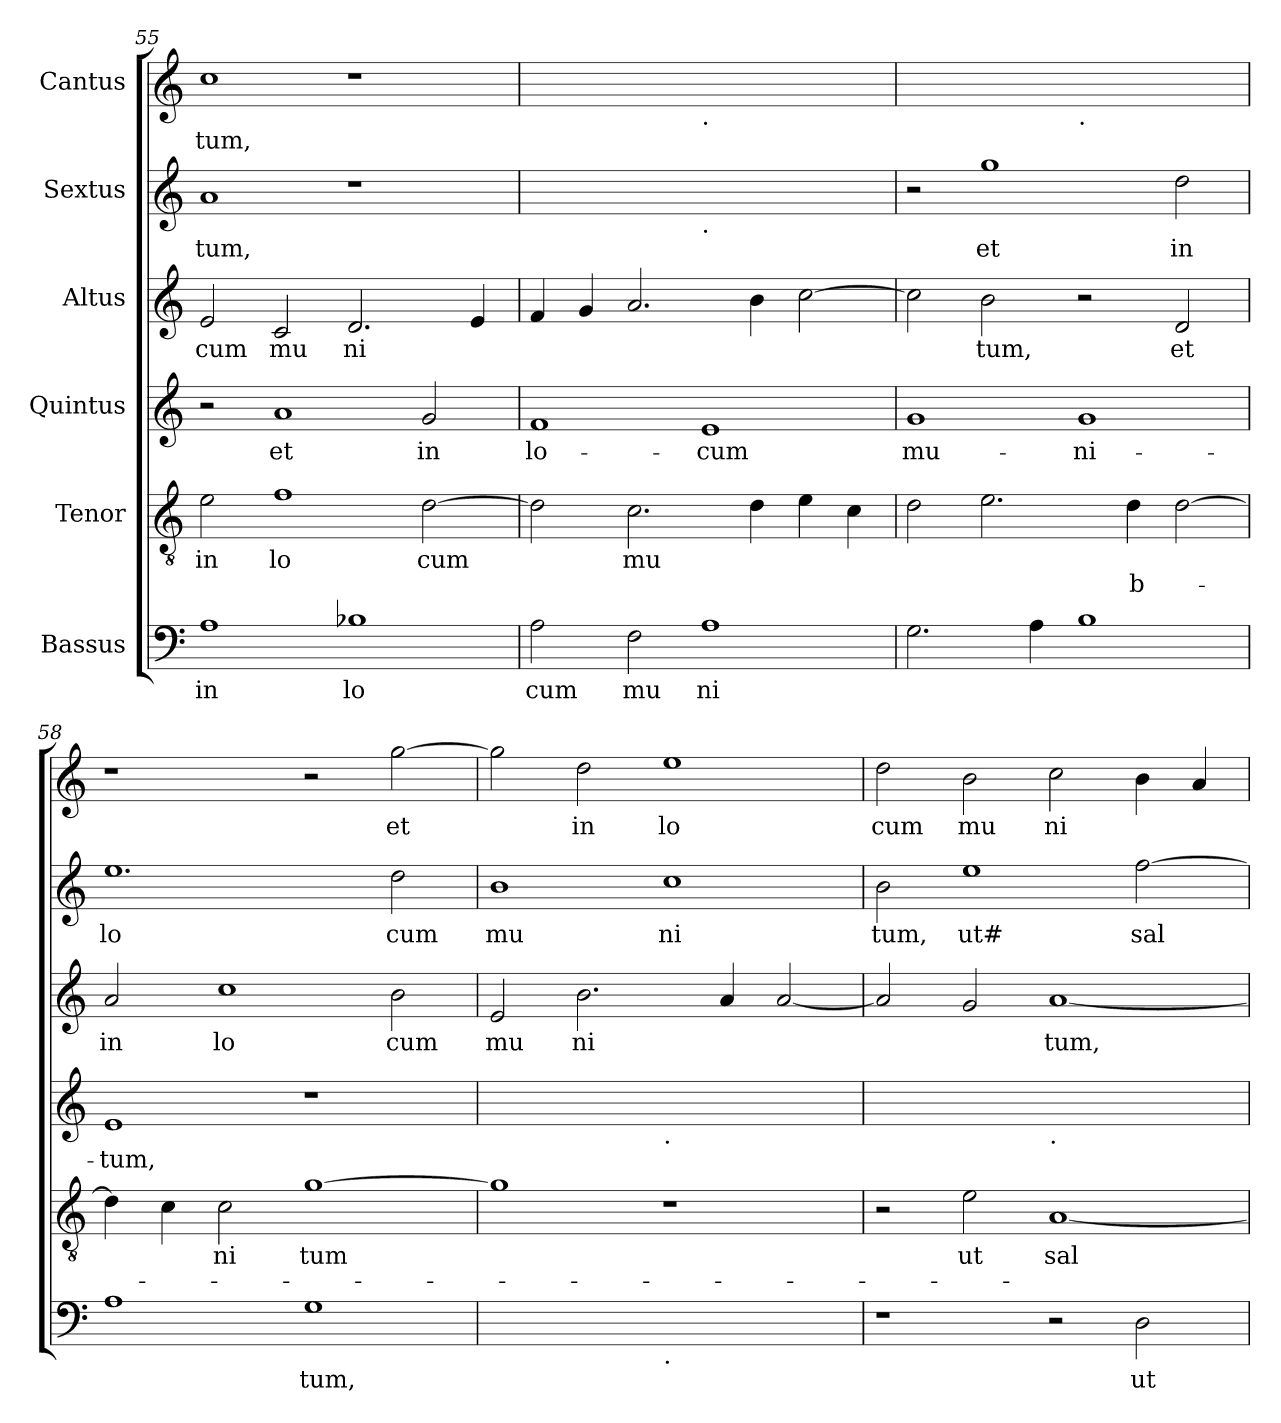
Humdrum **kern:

**kern	**text	**kern	**text	**text	**kern	**text	**kern	**text	**kern	**text	**kern	**text
*part6	*part6	*part5	*part5	*part5	*part4	*part4	*part3	*part3	*part2	*part2	*part1	*part1
*staff6	*staff6	*staff5	*staff5	*staff5	*staff4	*staff4	*staff3	*staff3	*staff2	*staff2	*staff1	*staff1
*I"Bassus	*	*I"Tenor	*	*	*I"Quintus	*	*I"Altus	*	*I"Sextus	*	*I"Cantus	*
*clefF4	*	*clefGv2	*	*	*clefG2	*	*clefG2	*	*clefG2	*	*clefG2	*
*k[]	*	*k[]	*	*	*k[]	*	*k[]	*	*k[]	*	*k[]	*
=55	=55	=55	=55	=55	=55	=55	=55	=55	=55	=55	=55	=55
!	!LO:LY:b	!	!LO:LY:b	!	!	!	!	!LO:LY:b	!	!LO:LY:b	!	!LO:LY:b
1A	in	2e\	in	.	2r	.	2e/	cum	1a	tum,	1cc	tum,
!	!	!	!LO:LY:b	!	!	!LO:LY:b	!	!LO:LY:b	!	!	!	!
.	.	1f	lo	.	1a	et	2c/	mu	.	.	.	.
!	!LO:LY:b	!	!	!	!	!	!	!LO:LY:b	!	!	!	!
1B-X	lo	.	.	.	.	.	2.d/	ni	1r	.	1r	.
!	!	!	!LO:LY:b	!	!	!LO:LY:b	!	!	!	!	!	!
.	.	[>2d\	cum	.	2g/	in	.	.	.	.	.	.
.	.	.	.	.	.	.	4e/	.	.	.	.	.
=56	=56	=56	=56	=56	=56	=56	=56	=56	=56	=56	=56	=56
!	!LO:LY:b	!	!	!	!	!LO:LY:b	!	!	!	!	!	!
2A\	cum	2d\]	.	.	1f	lo-	4f/	.	1ryy	.	1ryy	.
.	.	.	.	.	.	.	4g/	.	.	.	.	.
!	!LO:LY:b	!	!LO:LY:b	!	!	!	!	!	!	!	!	!
2F\	mu	2.c\	mu	.	.	.	2.a/	.	.	.	.	.
!	!	!	!	!	!	!	!	!	!	!	!LO:TX:b:t=.	!
!	!	!	!	!	!	!	!	!	!LO:TX:b:t=.	!	!	!
!	!LO:LY:b	!	!	!	!	!LO:LY:b	!	!	!	!	!	!
1A	ni	.	.	.	1e	-cum	.	.	1ryy	.	1ryy	.
.	.	4d\	.	.	.	.	4b\	.	.	.	.	.
.	.	4e\	.	.	.	.	[>2cc\	.	.	.	.	.
.	.	4c\	.	.	.	.	.	.	.	.	.	.
=57	=57	=57	=57	=57	=57	=57	=57	=57	=57	=57	=57	=57
!	!	!	!	!	!	!LO:LY:b	!	!	!	!	!	!
2.G\	.	2d\	.	.	1g	mu-	2cc\]	.	2r	.	1ryy	.
!	!	!	!	!	!	!	!	!LO:LY:b	!	!LO:LY:b	!	!
.	.	2.e\	.	.	.	.	2b\	tum,	1gg	et	.	.
4A\	.	.	.	.	.	.	.	.	.	.	.	.
!	!	!	!	!	!	!	!	!	!	!	!LO:TX:b:t=.	!
!	!	!	!	!	!	!LO:LY:b	!	!	!	!	!	!
1B	.	.	.	.	1g	-ni-	2r	.	.	.	1ryy	.
!	!	!	!	!LO:LY:b	!	!	!	!	!	!	!	!
.	.	4d\	.	b-	.	.	.	.	.	.	.	.
!	!	!	!	!	!	!	!	!LO:LY:b	!	!LO:LY:b	!	!
.	.	[>2d\	.	.	.	.	2d/	et	2dd\	in	.	.
=58	=58	=58	=58	=58	=58	=58	=58	=58	=58	=58	=58	=58
!	!	!	!	!	!	!LO:LY:b	!	!LO:LY:b	!	!LO:LY:b	!	!
1A	.	4d\]	.	.	1e	-tum,	2a/	in	1.ee	lo	1r	.
.	.	4c\	.	.	.	.	.	.	.	.	.	.
!	!	!	!LO:LY:b	!	!	!	!	!LO:LY:b	!	!	!	!
.	.	2c\	-ni	.	.	.	1cc	lo	.	.	.	.
!	!LO:LY:b	!	!LO:LY:b	!	!	!	!	!	!	!	!	!
1G	tum,	[>1g	tum	.	1r	.	.	.	.	.	2r	.
!	!	!	!	!	!	!	!	!LO:LY:b	!	!LO:LY:b	!	!LO:LY:b
.	.	.	.	.	.	.	2b\	cum	2dd\	cum	[>2gg\	et
=59	=59	=59	=59	=59	=59	=59	=59	=59	=59	=59	=59	=59
!	!	!	!	!	!	!	!	!LO:LY:b	!	!LO:LY:b	!	!
1ryy	.	1g]	.	.	1ryy	.	2e/	mu	1b	mu	2gg\]	.
!	!	!	!	!	!	!	!	!LO:LY:b	!	!	!	!LO:LY:b
.	.	.	.	.	.	.	2.b\	ni	.	.	2dd\	in
!	!	!	!	!	!LO:TX:b:t=.	!	!	!	!	!	!	!
!LO:TX:b:t=.	!	!	!	!	!	!	!	!	!	!	!	!
!	!	!	!	!	!	!	!	!	!	!LO:LY:b	!	!LO:LY:b
1ryy	.	1r	.	.	1ryy	.	.	.	1cc	ni	1ee	lo
.	.	.	.	.	.	.	4a/	.	.	.	.	.
.	.	.	.	.	.	.	[>2a/	.	.	.	.	.
!!LO:LB:g=z
=60	=60	=60	=60	=60	=60	=60	=60	=60	=60	=60	=60	=60
!	!	!	!	!	!	!	!	!	!	!LO:LY:b	!	!LO:LY:b
1r	.	2r	.	.	1ryy	.	2a/]	.	2b\	tum,	2dd\	cum
!	!	!	!LO:LY:b	!	!	!	!	!	!	!LO:LY:b	!	!LO:LY:b
.	.	2e\	ut	.	.	.	2g/	.	1ee	ut#	2b\	mu
!	!	!	!	!	!LO:TX:b:t=.	!	!	!	!	!	!	!
!	!	!	!LO:LY:b	!	!	!	!	!LO:LY:b	!	!	!	!LO:LY:b
2r	.	[<1A	sal-	.	1ryy	.	[<1a	tum,	.	.	2cc\	ni
!	!LO:LY:b	!	!	!	!	!	!	!	!	!LO:LY:b	!	!
2D\	ut	.	.	.	.	.	.	.	[>2ff\	sal	4b\	.
.	.	.	.	.	.	.	.	.	.	.	4a/	.
=	=	=	=	=	=	=	=	=	=	=	=	=
*-	*-	*-	*-	*-	*-	*-	*-	*-	*-	*-	*-	*-
